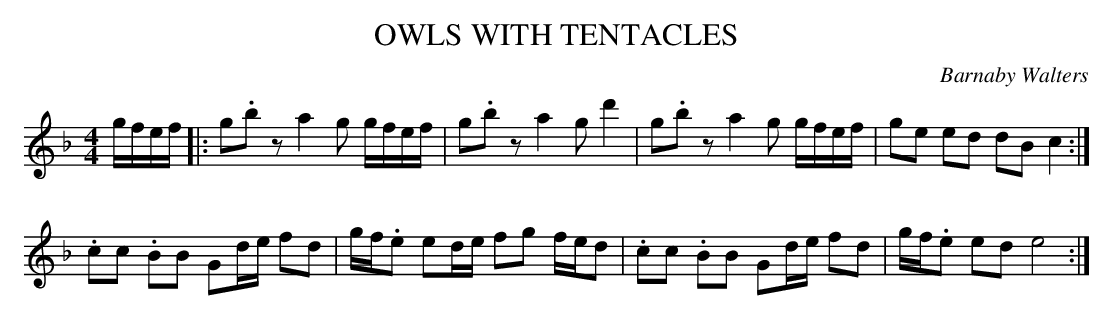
X:1
T:OWLS WITH TENTACLES
C:Barnaby Walters
M:4/4
L:1/8
K:Cmix
g/f/e/f/|: g.b z a2 g g/f/e/f/|g.b z a2 g d'2|g.b z a2 g g/f/e/f/|ge ed dB c2 :|
.cc .BB Gd/e/ fd|g/f/.e ed/e/ fg f/e/d|.cc .BB Gd/e/ fd|g/f/.e ed e4 :|
